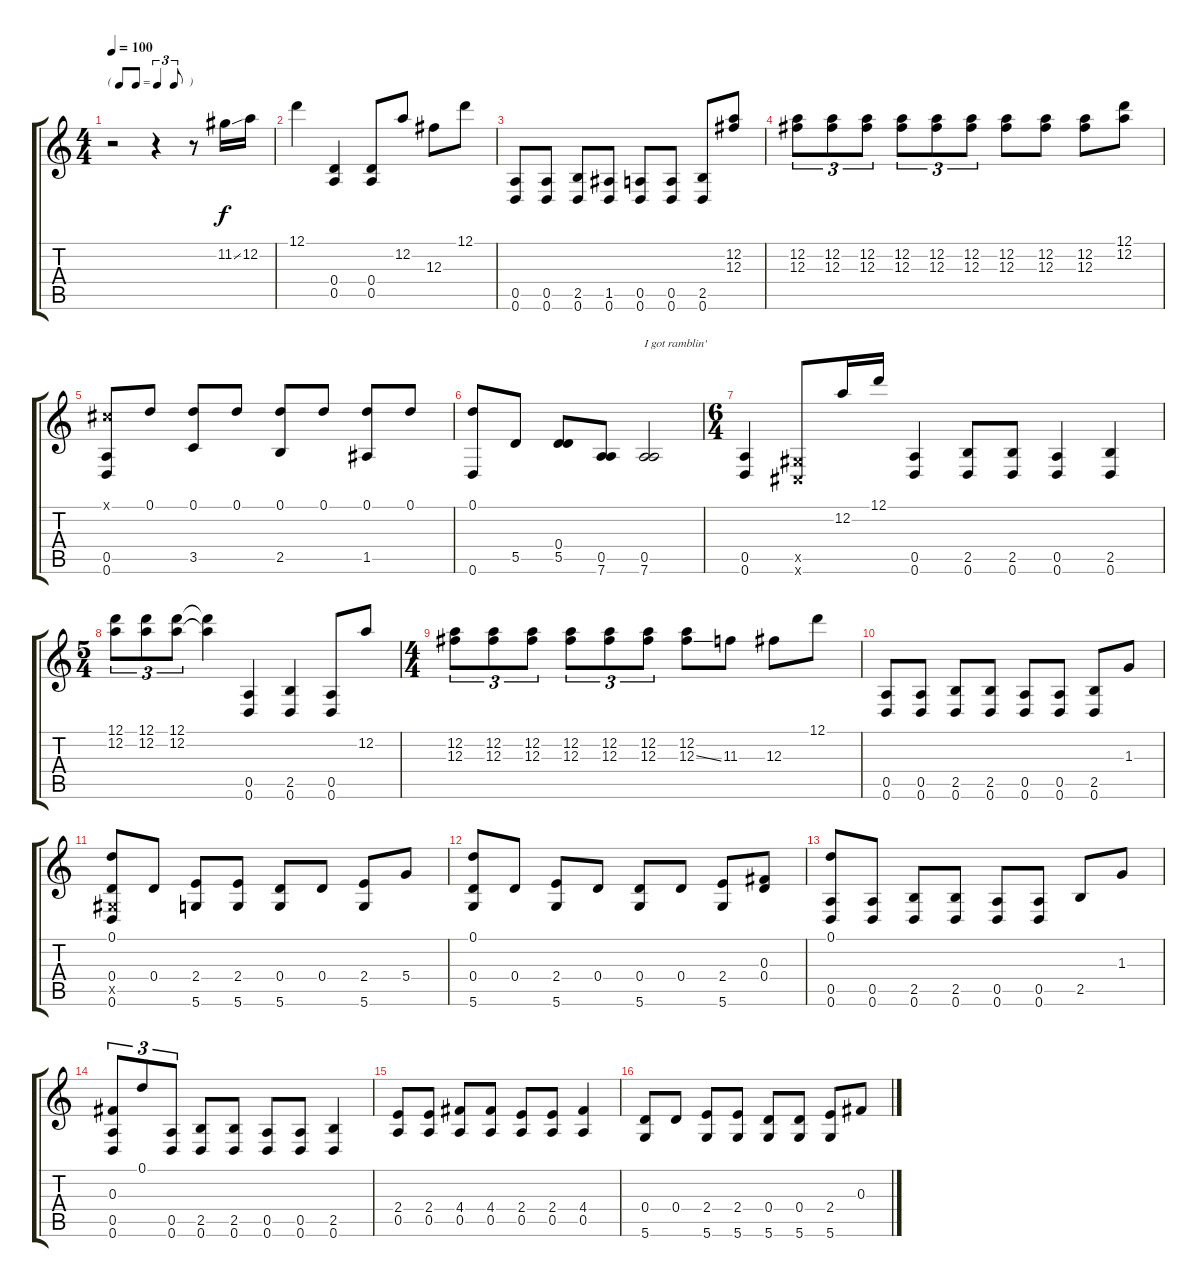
\track "" {instrument acousticguitarsteel}
\staff {score tabs}
\tuning (D4 A3 Gb3 D3 A2 D2) {hide}
\ts (4 4)
\tf triplet8th
\tempo 100
\clef g2
\ks c
r.2{dy f instrument acousticguitarsteel} r.4 r.8 11.2{ss}.16 12.2.16 |
12.1.4 (0.4 0.5).4 (0.4 0.5).8 12.2.8 12.3.8 12.1.8 |
(0.5 0.6).8 (0.5 0.6).8 (2.5 0.6).8 (1.5 0.6).8 (0.5 0.6).8 (0.5 0.6).8 (2.5 0.6).8 (12.2 12.3).8 |
(12.2 12.3).8{tu (3 2)} (12.2 12.3).8{tu (3 2)} (12.2 12.3).8{tu (3 2)} (12.2 12.3).8{tu (3 2)} (12.2 12.3).8{tu (3 2)} (12.2 12.3).8{tu (3 2)} (12.2 12.3).8 (12.2 12.3).8 (12.2 12.3).8 (12.1 12.2).8 |
(-1.1{x} 0.5 0.6).8 0.1.8 (0.1 3.5).8 0.1.8 (0.1 2.5).8 0.1.8 (0.1 1.5).8 0.1.8 |
(0.1 0.6).8 5.5.8 (0.4 5.5).8 (0.5 7.6).8 (0.5 7.6).2{txt "I got ramblin'"} |
\ts (6 4)
(0.5 0.6).4 (-1.5{x} -1.6{x}).8 12.2.16 12.1.16 (0.5 0.6).4 (2.5 0.6).8 (2.5 0.6).8 (0.5 0.6).4 (2.5 0.6).4 |
\ts (5 4)
(12.1 12.2).8{tu (3 2)} (12.1 12.2).8{tu (3 2)} (12.1 12.2).8{tu (3 2)} (12.1{t} 12.2{t}).4 (0.5 0.6).4 (2.5 0.6).4 (0.5 0.6).8 12.2.8 |
\ts (4 4)
(12.2 12.3).8{tu (3 2)} (12.2 12.3).8{tu (3 2)} (12.2 12.3).8{tu (3 2)} (12.2 12.3).8{tu (3 2)} (12.2 12.3).8{tu (3 2)} (12.2 12.3).8{tu (3 2)} (12.2 12.3{ss}).8 11.3.8 12.3.8 12.1.8 |
(0.5 0.6).8 (0.5 0.6).8 (2.5 0.6).8 (2.5 0.6).8 (0.5 0.6).8 (0.5 0.6).8 (2.5 0.6).8 1.3.8 |
(0.1 0.4 -1.5{x} 0.6).8 0.4.8 (2.4 5.6).8 (2.4 5.6).8 (0.4 5.6).8 0.4.8 (2.4 5.6).8 5.4.8 |
(0.1 0.4 5.6).8 0.4.8 (2.4 5.6).8 0.4.8 (0.4 5.6).8 0.4.8 (2.4 5.6).8 (0.3 0.4).8 |
(0.1 0.5 0.6).8 (0.5 0.6).8 (2.5 0.6).8 (2.5 0.6).8 (0.5 0.6).8 (0.5 0.6).8 2.5.8 1.3.8 |
(0.3 0.5 0.6).8{tu (3 2)} 0.1.8{tu (3 2)} (0.5 0.6).8{tu (3 2)} (2.5 0.6).8 (2.5 0.6).8 (0.5 0.6).8 (0.5 0.6).8 (2.5 0.6).4 |
(2.4 0.5).8 (2.4 0.5).8 (4.4 0.5).8 (4.4 0.5).8 (2.4 0.5).8 (2.4 0.5).8 (4.4 0.5).4 |
(0.4 5.6).8 0.4.8 (2.4 5.6).8 (2.4 5.6).8 (0.4 5.6).8 (0.4 5.6).8 (2.4 5.6).8 0.3.8
